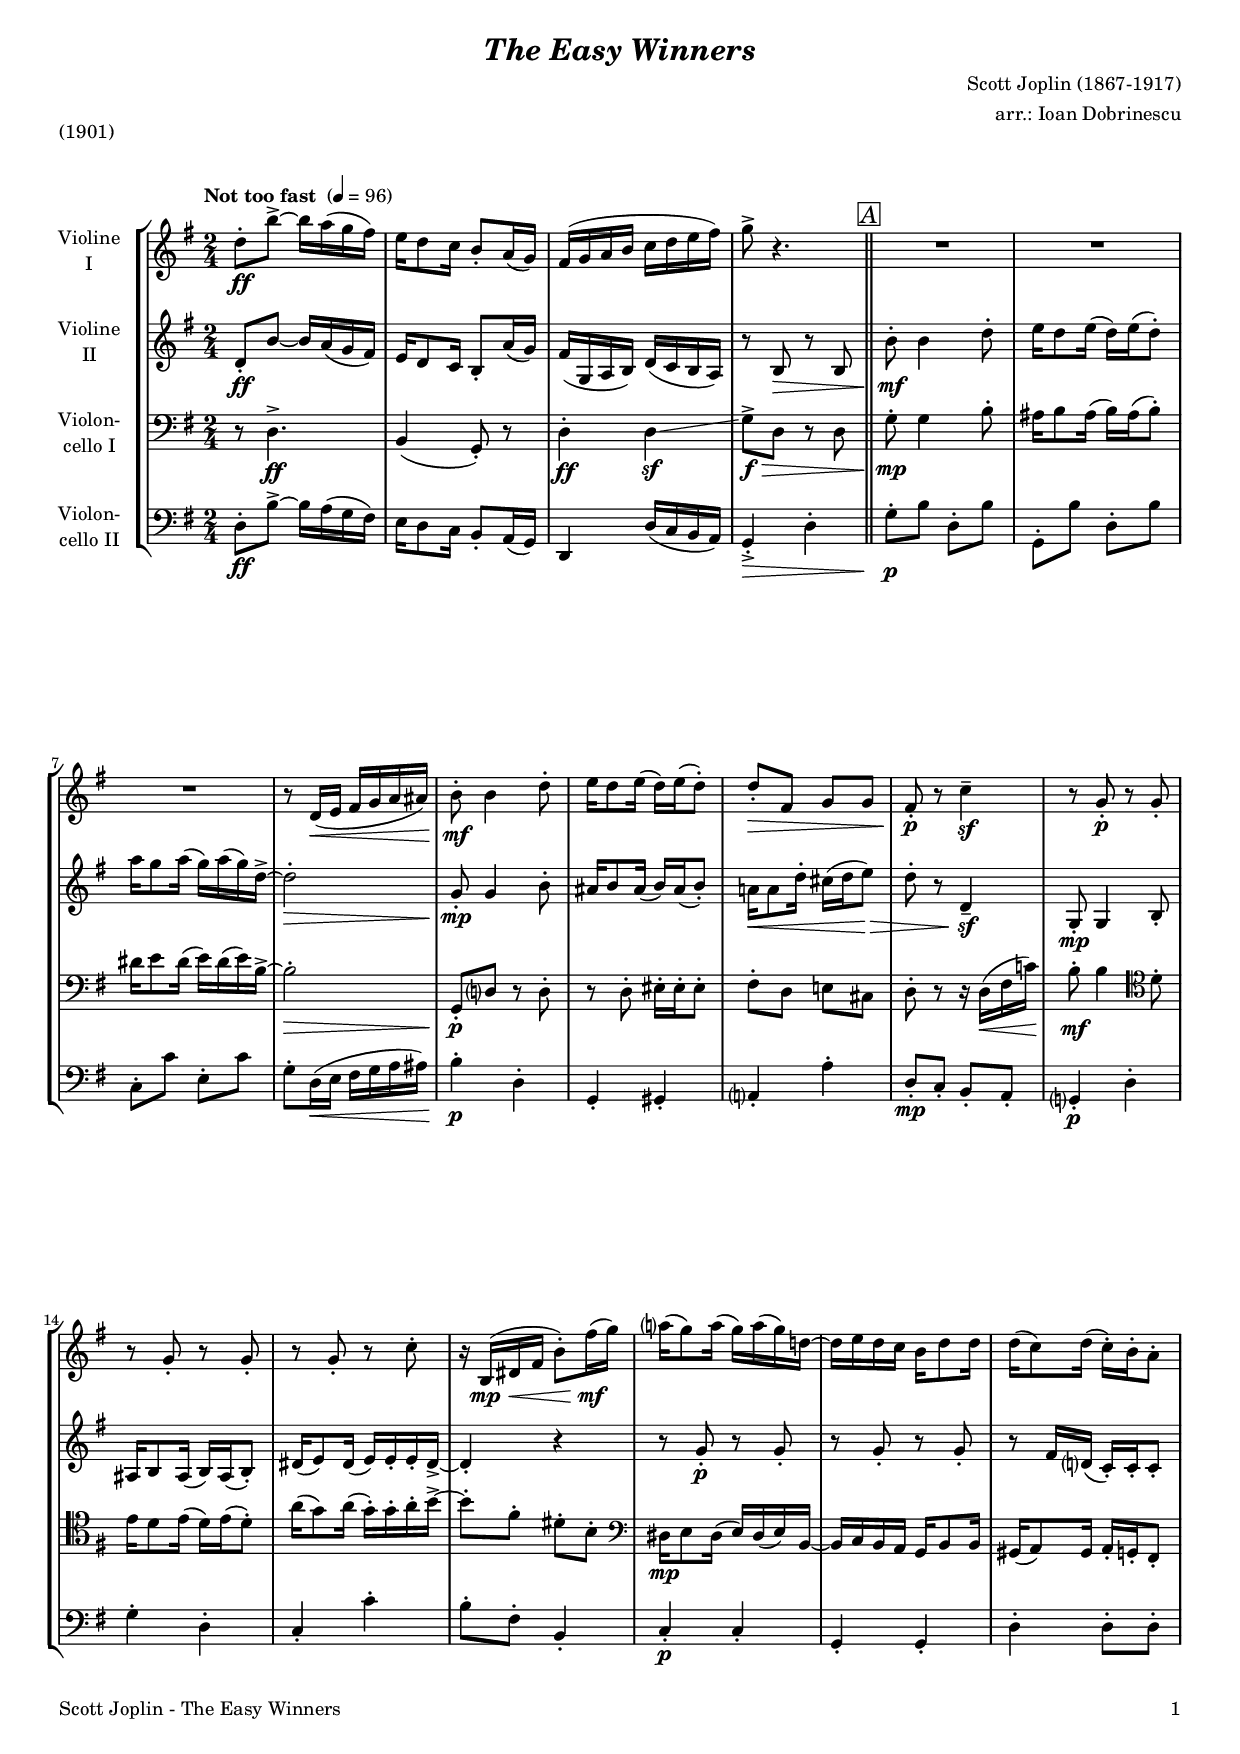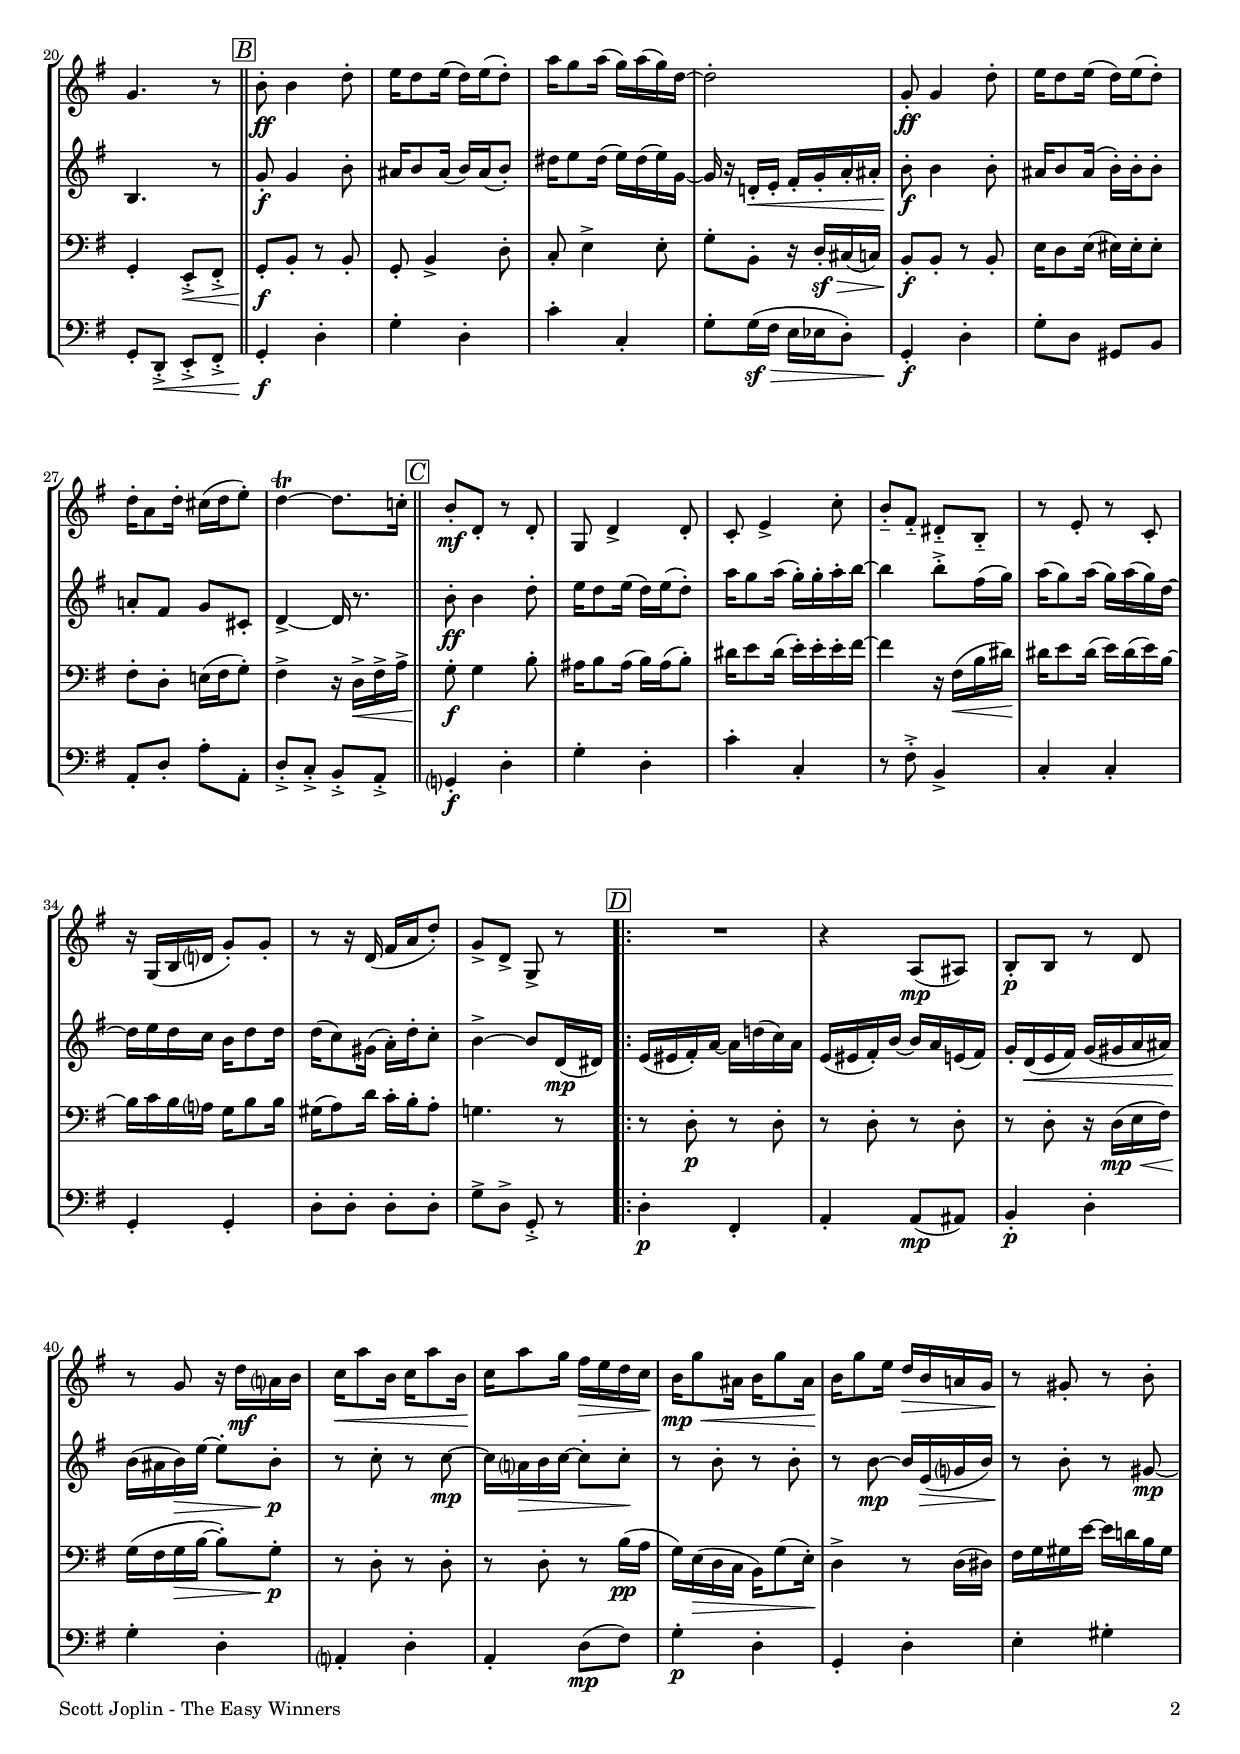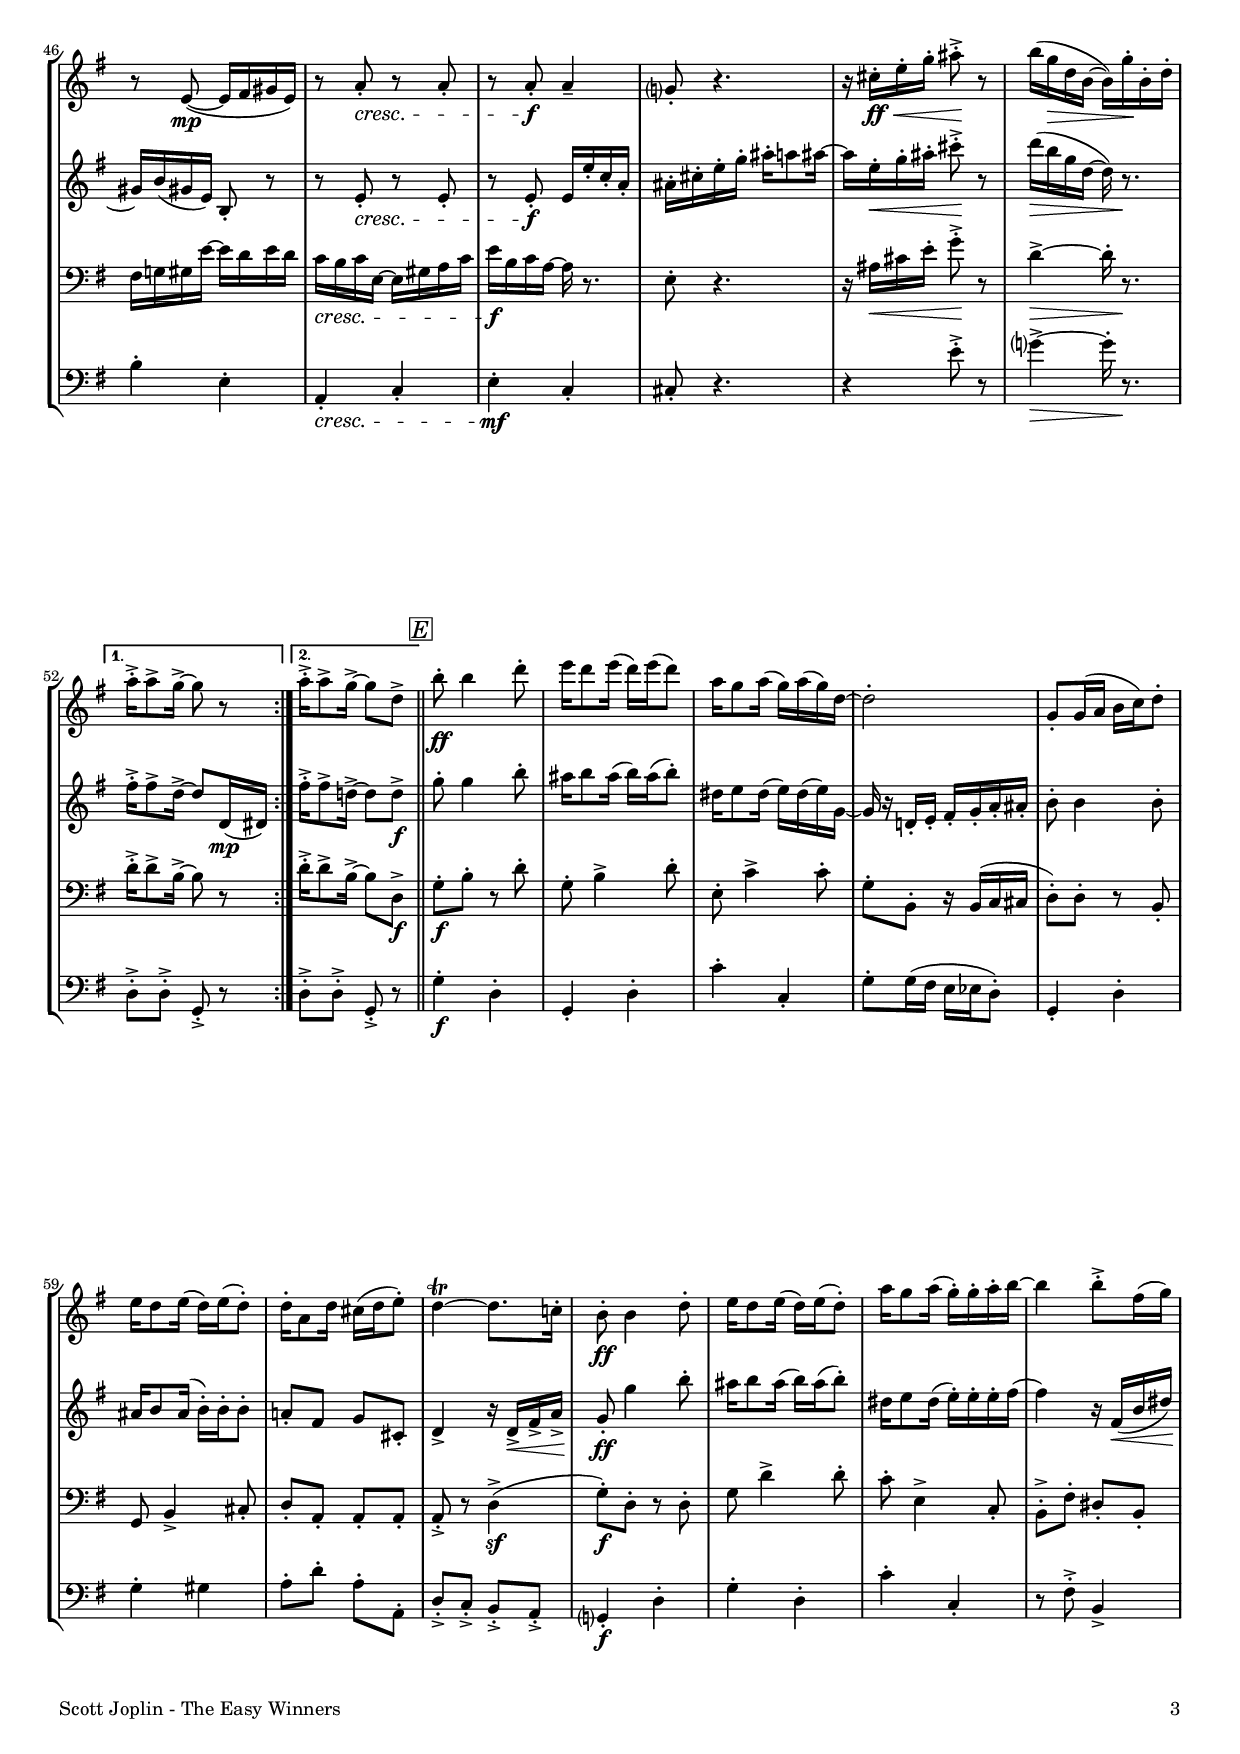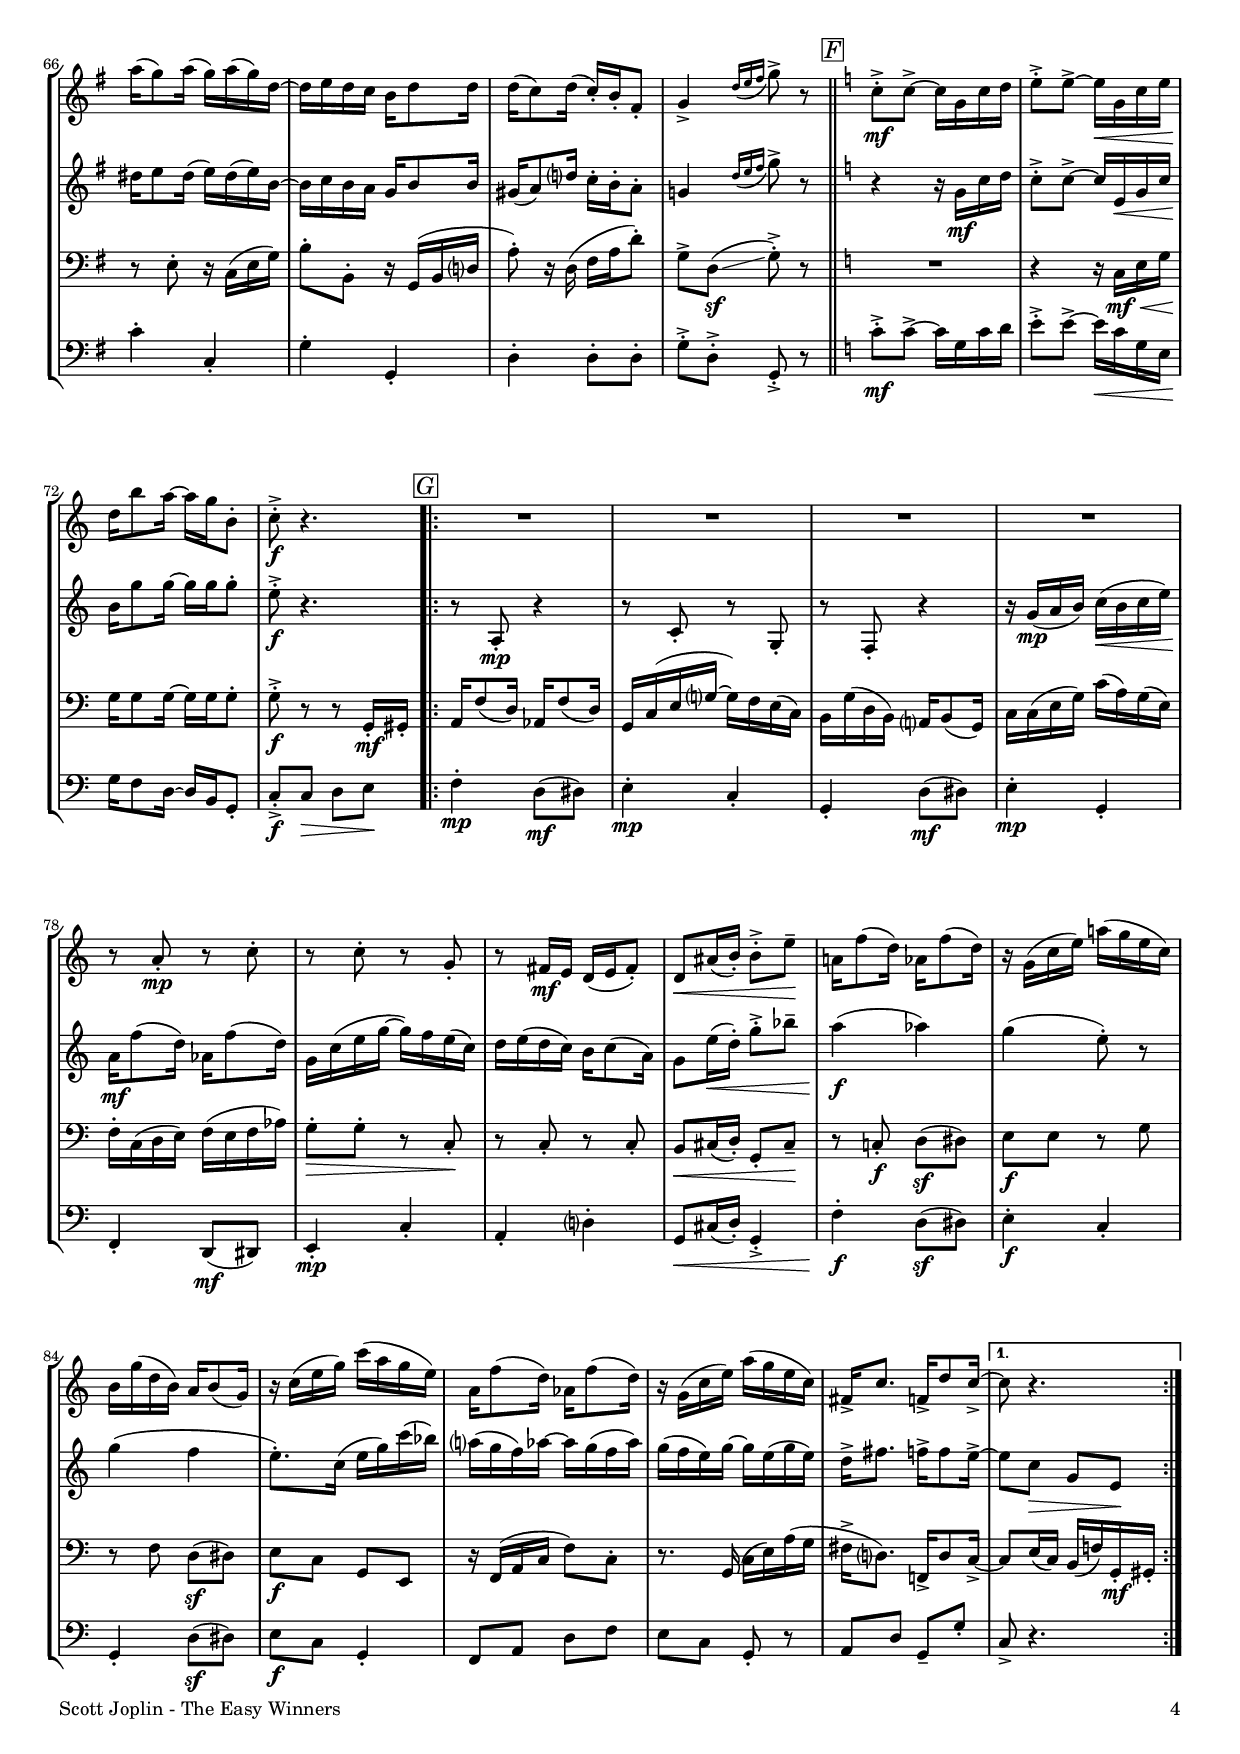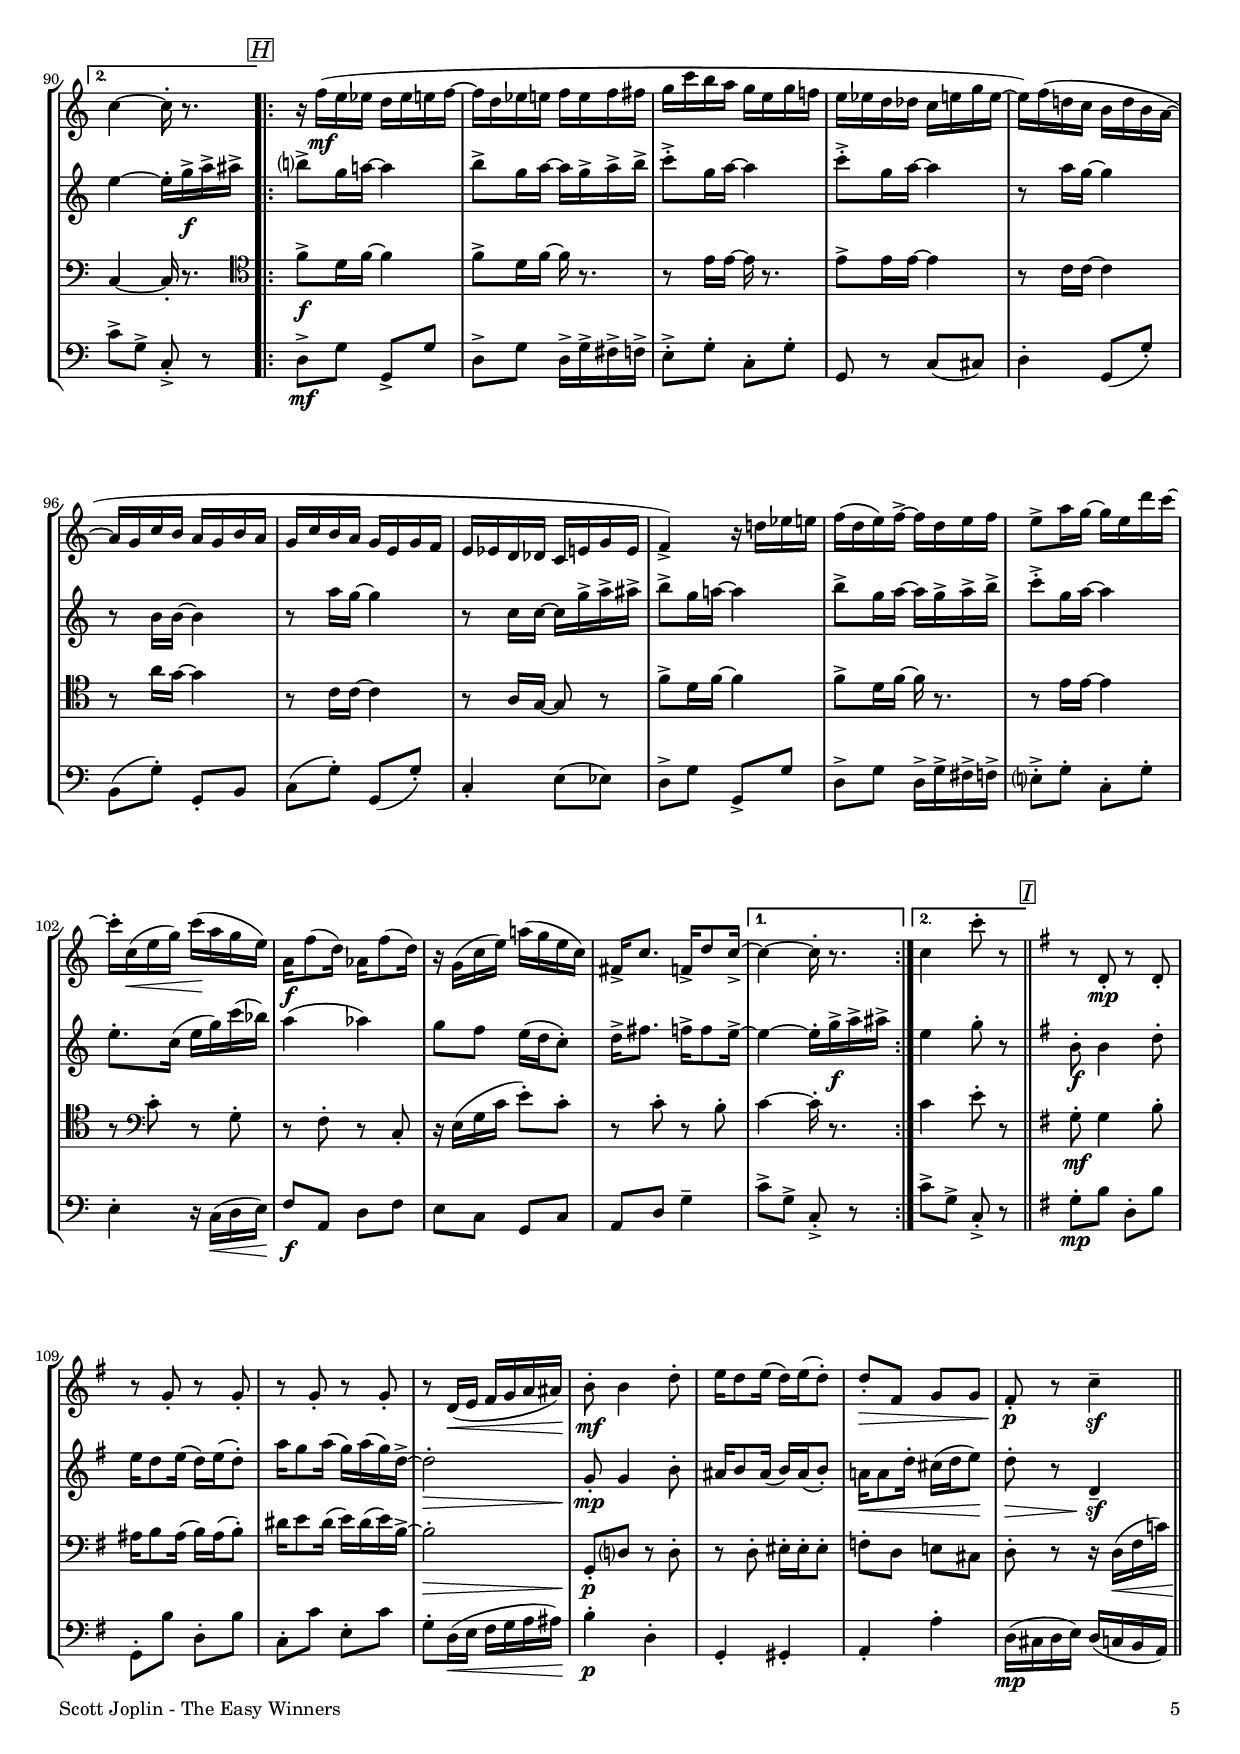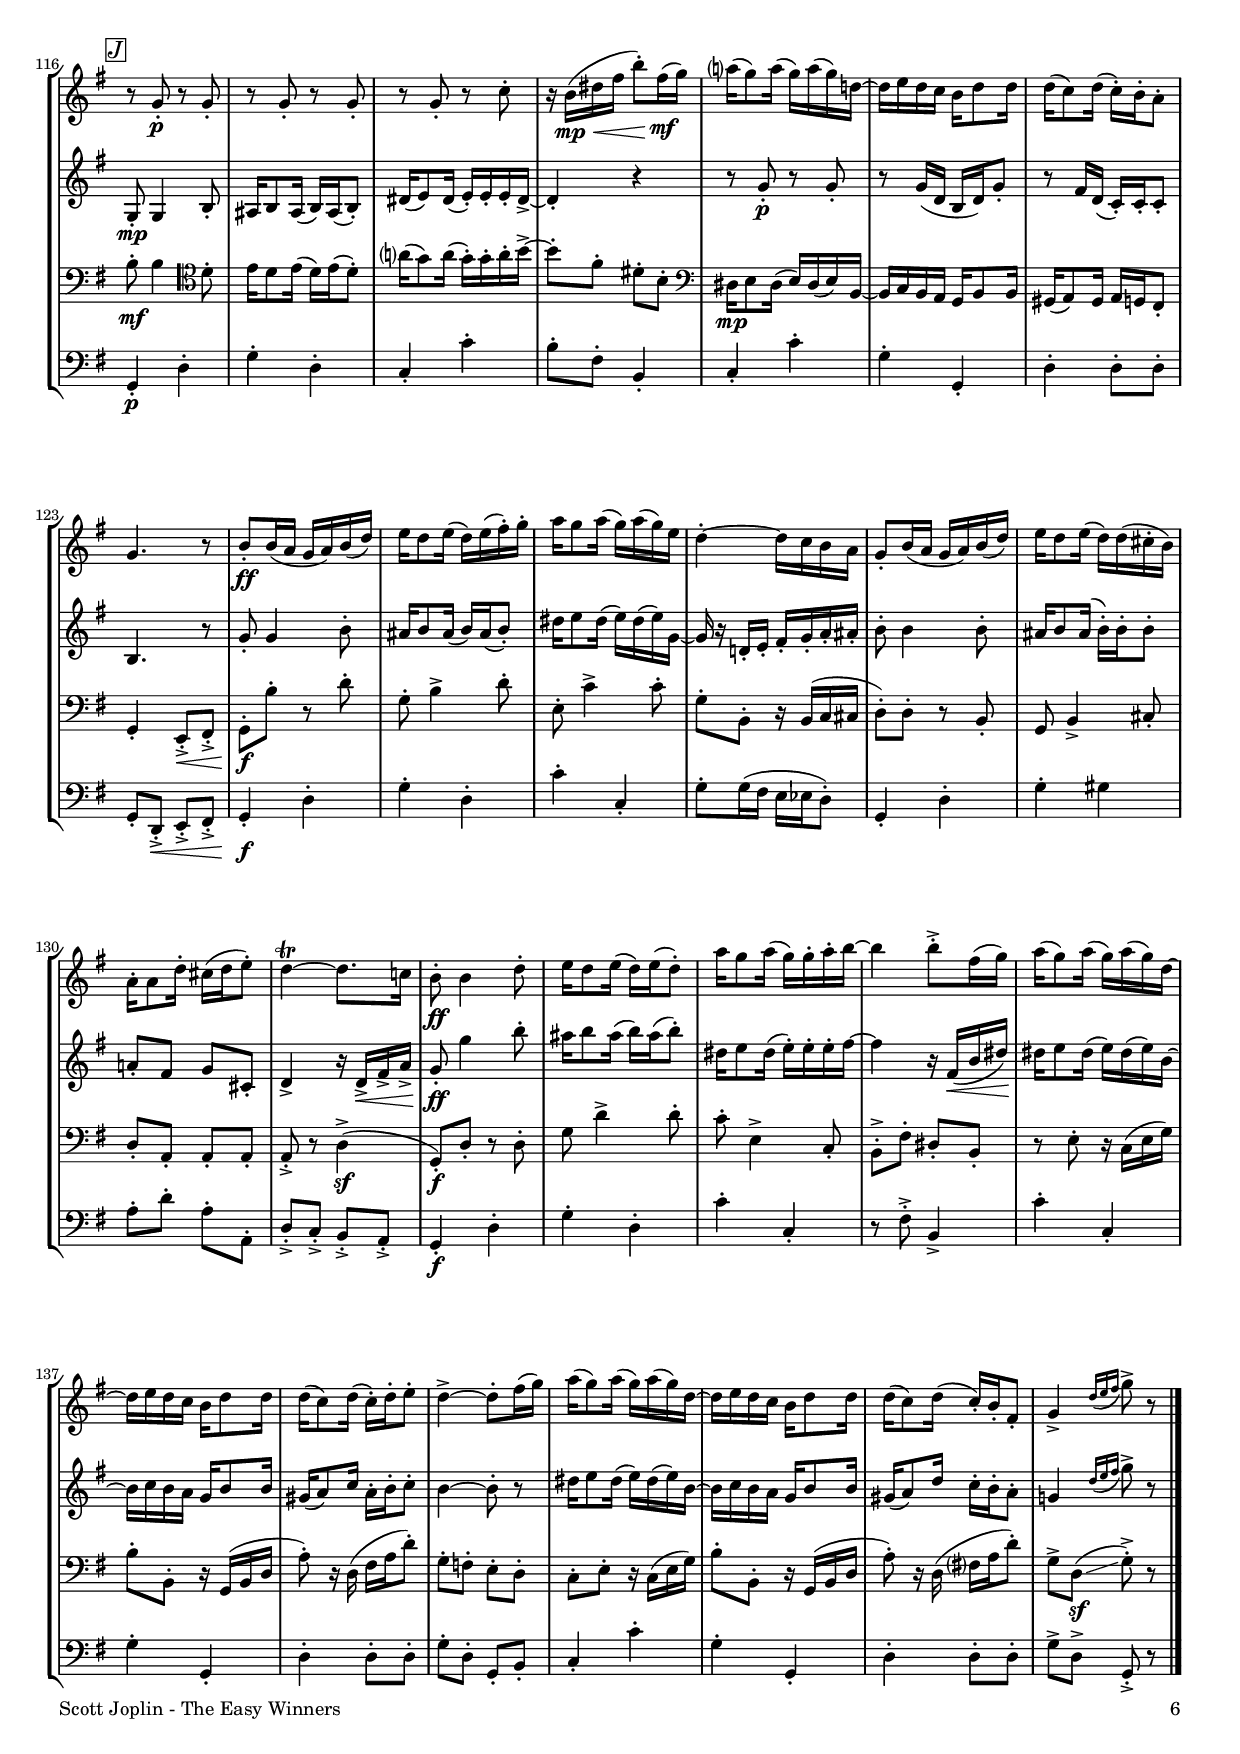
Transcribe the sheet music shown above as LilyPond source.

\version "2.20.2"
\include "deutsch.ly"

#(set-global-staff-size 16.5)

\header {
  title     = \markup \bold \italic "The Easy Winners"
  composer  = "Scott Joplin (1867-1917)"
  arranger  = "arr.: Ioan Dobrinescu"
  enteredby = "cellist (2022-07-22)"
  piece     = "(1901)"
}

voiceconsts = {
  \key g \major
  \time 2/4
  \clef "treble"
  \numericTimeSignature
  \compressEmptyMeasures
  % Set default beaming for all staves
  \set Timing.beamExceptions = #'()
%  \set Timing.baseMoment     = #(ly:make-moment 1 4)
%  \set Timing.beatStructure  = #'(1 1)
  \tempo "Not too fast " 4=96
}

micl = "clarinet"
mifl = "flute"
miob = "oboe"
mifh = "french horn"
misx = "tenor sax"
mist = "string ensemble 1"
mivl = "violin"
miba = "cello"
mipz = "pizzicato strings"

boxa = { \bar "||" \mark \markup \box \italic "A" }
boxb = { \bar "||" \mark \markup \box \italic "B" }
boxc = { \bar "||" \mark \markup \box \italic "C" }
boxd = {           \mark \markup \box \italic "D" }
boxe = { \bar "||" \mark \markup \box \italic "E" }
boxf = { \bar "||" \mark \markup \box \italic "F" \key c \major }
boxg = {           \mark \markup \box \italic "G" }
boxh = {           \mark \markup \box \italic "H" }
boxi = { \bar "||" \mark \markup \box \italic "I" \key g \major }
boxj = { \bar "||" \mark \markup \box \italic "J" }

va = \relative c'' {
  \voiceconsts

  d8-.\ff h'~-> h16 a( g fis)
  e d8 c16 h8-. a16( g)
  fis( g a h c d e fis)
  g8-> r4. \boxa

  R2*3
  r8 d,16(\< e fis g a ais)
  h8-.\!\mf h4 d8-.
  e16 d8 e16( d) e( d8)-.
  d-.\> fis, g g
  fis-.\!\p r c'4--\sf
  r8 g-.\p r g-.

  r g-. r g-.
  r g-. r c-.
  r16 h,(\mp\< dis fis h8)-. fis'16(\!\mf g)
  a?( g8) a16( g) a( g) d!~
  d e d c h d8 d16
  d( c8) d16( c)-. h-. a8-.
  g4. r8 \boxb

  h-.\ff h4 d8-.
  e16 d8 e16( d) e( d8)-.
  a'16 g8 a16( g) a( g) d~
  d2-.
  g,8-.\ff g4 d'8-.
  e16 d8 e16( d) e( d8)-.
  d16-. a8 d16-. cis( d e8)-.
  d4~\trill d8. c!16-. \boxc

  h8-.\mf d,-. r d-.
  g, d'4-> d8-.
  c-. e4-> c'8-.
  h---. fis---. dis---. h---.
  r e-. r c-.
  r16 g( h d? g8)-. g-.
  r8 r16 d( fis a d8)-.
  g,-> d-> g,-> r \boxd

  \repeat volta 2 {
    R2
    r4 a8(\mp ais)
    h-.\p h r d
    r g r16 d'\mf a? h
    c\< a'8 h,16 c a'8 h,16
    c\! a'8 g16 fis\> e d c\!
    h\mp\< g'8 ais,16 h g'8 ais,16
    h\! g'8 e16 d\> h a! g

    r8\! gis-. r h-.
    r e,(~\mp e16 fis gis e)
    r8 a-.\cresc r a-.
    r a-.\f a4--
    g?8-. r4.
    r16 cis-.\ff\< e-. g-. ais8-.->\! r
    h16( g\> d h~ h) g'-.\! h,-. d-.
  }
  \alternative {
    { a'-.-> a8-> g16~-> g8 r }
    { a16-.-> a8-> g16~-> g8 d-> }
  } \boxe
  h'-.\ff h4 d8-.
  e16 d8 e16( d) e( d8)
  a16 g8 a16( g) a( g) d~
  d2-.
  g,8-. g16( a h c) d8-.

  e16 d8 e16( d) e( d8)-.
  d16-. a8 d16 cis( d e8)-.
  d4~\trill d8. c!16-.
  h8-.\ff h4 d8-.
  e16 d8 e16( d) e( d8)-.
  a'16 g8 a16( g)-. g-. a-. h~

  h4 h8-.-> fis16( g)
  a( g8) a16( g) a( g) d~
  d e d c h d8 d16
  d( c8) d16( c)-. h-. fis8-.
  g4-> \appoggiatura { d'16[ e fis] } g8-> r \boxf

  c,8-.->\mf c~-> c16 g c d
  e8-.-> e~-> e16\< g, c e
  d\! h'8 a16~ a g h,8-.
  c-.->\f r4. \boxg

  \repeat volta 2 {
    R2*4
    r8 a-.\mp r c-.
    r c-. r g-.
    r fis16\mf e d( e fis8)-.
    d\< ais'16( h)-. h8-.-> e--\!
    a,!16 f'8( d16) as f'8( d16)
    r g,( c e) a!( g e c)

    h g'( d h) a h8( g16)
    r c( e g) c( a g e)
    a, f'8( d16) as f'8( d16)
    r g,( c e) a( g e c)
    fis,-> c'8. f,16-> d'8 c16~->
  }
  \alternative {
    { c8 r4. }
    { c4~ c16-. r8. }
  } \boxh

  \repeat volta 2 {
    r16 f(\mf e es d es e f~
    f d es e f e f fis
    g c h a g e g f!
    e es d des c e g e~

    e) f( d! c h d h a~
    a g c h a g h a
    g c h a g e g f
    e es d des c e g e
    f4)-> r16 d'! es e

    f( d e) f~-> f d e f
    e8-> a16 g~ g e d' c~
    c-. c,(\< e g) c(\! a g e)
    a,\f f'8( d16) as f'8( d16)
    r g,( c e) a!( g e c)
    fis,-> c'8. f,16-> d'8 c16~->

  }
  \alternative {
    { c4~ c16-. r8. }
    { c4 c'8-. r }
  } \boxi

  r8 d,,-.\mp r d-.
  r g-. r g-.
  r g-. r g-.
  r d16(\< e fis g a ais)
  h8-.\!\mf h4 d8-.

  e16 d8 e16( d) e( d8)-.
  d-.\> fis, g g
  fis-.\!\p r c'4--\sf \boxj
  r8 g-.\p r g-.
  r g-. r g-.
  r g-. r c-.
  r16 h(\mp\< dis fis h8)-.\! fis16(\mf g)

  a?( g8) a16( g) a( g) d!~
  d e d c h d8 d16
  d( c8) d16( c)-. h-. a8-.
  g4. r8
  h-.\ff h16( a g a) h( d)
  e d8 e16( d) e( fis)-. g-.

  a g8 a16( g) a( g) e
  d4~-. d16 c h a
  g8-. h16( a g a) h( d)
  e d8 e16( d) d( cis-. h)
  a-. a8 d16-. cis( d e8)-.
  d4~\trill d8. c!16
  h8-.\ff h4 d8-.

  e16 d8 e16( d) e( d8)-.
  a'16 g8 a16( g) g-. a-. h~
  h4 h8-.-> fis16( g)
  a( g8) a16( g) a( g) d~
  d e d c h d8 d16

  d( c8) d16( c)-. d-. e8-.
  d4~-> d8-. fis16( g)
  a( g8) a16( g) a( g) d~
  d e d c h d8 d16
  d( c8) d16( c)-. h-. fis8-.
  g4-> \appoggiatura { d'16[ e fis] } g8-> r \bar "|."
}

vb = \relative c' {
  \voiceconsts

  d8-.\ff h'~ h16 a( g fis)
  e d8 c16 h8-. a'16( g)
  fis( g, a h) d( c h a)
  r8 h\> r h \boxa

  h'-.\!\mf h4 d8-.
  e16 d8 e16( d) e( d8)-.
  a'16 g8 a16( g) a( g) d~->
  d2-.\>
  g,8-.\!\mp g4 h8-.
  ais16 h8 ais16( h) ais( h8)-.
  a!16\< a8 d16-. cis( d e8)\!\>
  d-. r d,4--\!\sf

  g,8-.\mp g4 h8-.
  ais16 h8 ais16( h) ais( h8)-.
  dis16( e8) dis16( e) e-. e-. dis~->
  dis4-. r
  r8 g-.\p r g-.
  r g-. r g-.
  r fis16 d?( c)-. c-. c8-.

  h4. r8 \boxb
  g'8-.\f g4 h8-.
  ais16 h8 ais16( h) ais( h8)-.
  dis16 e8 dis16( e) dis( e) g,~
  g r d!-.\< e-. fis-. g-. a-. ais-.
  h8-.\!\f h4 h8-.
  ais16 h8 ais16( h)-. h-. h8-.

  a!-. fis g cis,-.
  d4~-> d16 r8. \boxc
  h'8-.\ff h4 d8-.
  e16 d8 e16( d) e( d8)-.
  a'16 g8 a16( g)-. g-. a-. h~
  h4 h8-.-> fis16( g)
  a( g8) a16( g) a( g) d~

  d e d c h d8 d16
  d( c8) gis16( a)-. d-. c8-.
  h4~-> h8 d,16(\mp dis) \boxd
  
  \repeat volta 2 {
    e( eis fis)-. a~ a d!( c) a
    e( eis fis)-. h~ h a e( fis)
    g-. d(\< e fis) g( gis a ais)

    h(\! ais h)\> e~ e8-. h-.\!\p
    r c-. r c~\mp
    c16 a?\> h c~ c8-. c-.\!
    r h-. r h-.
    r h~\mp h16 e,(\> g? h)
    r8\! h-. r gis~\mp
    gis16 h( gis e) h8-. r

    r e-.\cresc r e-.
    r e-.\f e16 e'-. c-. a-.
    ais-. cis-. e-. g-. ais-. a8 ais16~
    ais e-.\< g-. ais-. cis8-.->\! r
    d16(\> h g d~ d) r8.\!
  }
  \alternative {
    { fis16-.-> fis8-> d16~-> d8 d,16(\mp dis) }
    { fis'-.-> fis8-> d!16~-> d8 d->\f }
  } \boxe
  g-. g4 h8-.
  ais16 h8 ais16( h) ais( h8)-.
  dis,16 e8 dis16( e) dis( e) g,~
  g r d!-. e-. fis-. g-. a-. ais-.
  h8-. h4 h8-.

  ais16 h8 ais16( h)-. h-. h8-.
  a!-. fis g cis,-.
  d4-> r16 d->\< fis-> a->
  g8-.\!\ff g'4 h8-.
  ais16 h8 ais16( h) ais( h8)-.
  dis,16 e8 dis16( e)-. e-. e-. fis(

  fis4) r16 fis,(\< h dis)
  dis\! e8 dis16( e) dis( e) h~
  h c h a g h8 h16
  gis( a8) d?16 c-. h-. a8-.
  g!4 \appoggiatura { d'16[ e fis] } g8-> r \boxf

  r4 r16 g,16\mf c d
  c8-.-> c~-> c16 e,\< g c
  h\! g'8 g16~ g g g8-.
  e-.->\f r4. \boxg

  \repeat volta 2 {
    r8 a,,-.\mp r4
    r8 c-. r g-.
    r f-. r4
    r16 g'(\mp a h) c(\< h c e)
    a,\!\mf f'8( d16) as f'8( d16)
    g, c( e g~ g) f e( c)
    d e( d c) h c8( a16)

    g8 e'16(\< d)-. g8-.-> b--
    a4(\!\f as)
    g( e8)-. r
    g4( f
    e8.)-. c16( e g) c( b)
    a?( g f) as~ as g(f as)
    g( f e) g~ g e( g e)

    d-> fis8. f16-> f8 e16~->
  }
  \alternative {
    { e8 c\> g e\! }
    { e'4~ e16-. g->\f a-> ais-> }
  } \boxh

  \repeat volta 2 {
    h?8-> g16 a!~ a4
    h8-> g16 a~ a g-> a-> h->
    c8-.-> g16 a~ a4
    c8-.-> g16 a~ a4

    r8 a16 g~ g4
    r8 h,16 h~ h4
    r8 a'16 g~ g4
    r8 c,16 c~ c g'-> a-> ais->
    h8-> g16 a!~ a4
    h8-> g16 a~ a g-> a-> h->

    c8-.-> g16 a~ a4
    e8.-. c16( e g) c( b)
    a4( as)
    g8 f e16( d c8)-.
    d16-> fis8. f16-> f8 e16~->
  }
  \alternative {
    { e4~ e16-. g->\f a-> ais-> }
    { e4 g8-. r }
  } \boxi

  h,-.\f h4 d8-.
  e16 d8 e16( d) e( d8)-.
  a'16 g8 a16( g) a( g) d~->
  d2-.\>
  g,8-.\!\mp g4 h8-.
  ais16 h8 ais16( h) ais( h8)-.
  a!16\< a8 d16-. cis( d e8)\!
  d-.\> r d,4--\!\sf \boxj

  g,8-.\mp g4 h8-.
  ais16 h8 ais16( h) ais( h8)-.
  dis16( e8) dis16( e)-. e-. e-. dis~->
  dis4-. r
  r8 g-.\p r g-.
  r g16( d h d) g8-.
  r fis16 d( c)-. c-. c8-.

  h4. r8
  g'-. g4 h8-.
  ais16 h8 ais16( h) ais( h8)-.
  dis16 e8 dis16( e) dis( e) g,~
  g r d!-. e-. fis-. g-. a-. ais-.
  h8-. h4 h8-.
  ais16 h8 ais16( h)-. h-. h8-.

  a!-. fis g cis,-.
  d4-> r16 d->\< fis-> a->
  g8-.\!\ff g'4 h8-.
  ais16 h8 ais16( h) ais( h8)-.
  dis,16 e8 dis16( e)-. e-. e-. fis~
  fis4 r16 fis,(\< h dis)
  dis\! e8 dis16( e) dis( e) h~

  h c h a g h8 h16
  gis( a8) c16 a-. h-. c8-.
  h4~ h8-. r
  dis16 e8 dis16( e) dis( e) h~

  h c h a g h8 h16
  gis( a8) d16 c-. h-. a8-.
  g!4 \appoggiatura { d'16[ e fis] } g8-> r \bar "|."
}

vc = \relative c {
  \voiceconsts
  \clef "bass"

  r8 d4.->\ff
  h4( g8)-. r
  d'4-.\ff d\sf\glissando
  g8->\f\> d r d \boxa
  g-.\!\mp g4 h8-.
  ais16 h8 ais16( h) ais( h8)-.
  dis16 e8 dis16( e) dis( e) h~->
  h2-.\>

  g,8-.\!\p d'? r d-.
  r d-. eis16-. eis-. eis8-.
  fis-. d e! cis
  d-. r r16 d(\< fis c'!)
  h8-.\!\mf h4 \clef "tenor" d8-.
  e16 d8 e16( d) e( d8)-.

  a'16( g8) a16( g)-. g-. a-. h~->
  h8-. fis-. dis-. h-. \clef "bass"
  dis,16\mp e8 dis16( e) dis( e) h~
  h c h a g h8 h16
  gis( a8) gis16 a-. g-. fis8-.
  g4-. e8-.->\< fis-.-> \boxb

  g-.\!\f h-. r h-.
  g-. h4-> d8-.
  c-. e4-> e8-.
  g-. h,-. r16 d-.\sf\> cis( c)
  h8-.\!\f h-. r h-.
  e16 d8 e16( eis) eis-. eis8-.
  fis-. d-. e!16( fis g8)-.

  fis4-> r16 d->\< fis-> a-> \boxc
  g8-.\!\f g4 h8-.
  ais16 h8 ais16( h) ais( h8)-.
  dis16 e8 dis16( e)-. e-. e-. fis~
  fis4 r16 fis,(\< h dis)
  dis\! e8 dis16( e) dis( e) h~
  h c h a? g h8 h16

  gis( a8) d16 c-. h-. a8-.
  g!4. r8 \boxd

  \repeat volta 2 {
    r d-.\p r d-.
    r d-. r d-.
    r d-. r16 d(\mp\< e fis)
    g(\! fis g\> h~ h8)-. g-.\!\p
    r d-. r d-.

    r d-. r h'16(\pp a
    g) e(\> d c h) g'8( e16)-.
    d4->\! r8 d16( dis)
    fis g gis e'~ e d! h gis
    fis g! gis e'~ e d e d
    c\cresc h c e,~ e gis a c

    e\f h c a~ a r8.
    e8-. r4.
    r16 ais\< cis e-. g8-.->\! r
    d4~->\> d16-. r8.\!
  }
  \alternative {
    { d16-.-> d8-> h16~-> h8 r }
    { d16-.-> d8-> h16~-> h8 d,->\f }
  } \boxe
  
  g-.\f h-. r d-.
  g,-. h4-> d8-.
  e,-. c'4-> c8-.
  g-. h,-. r16 h( c cis
  d8)-. d-. r h-.
  g h4-> cis8-.
  d-. a-. a-. a-.
  a-.-> r d4(->\sf

  g8)-.\f d-. r d-.
  g d'4-> d8-.
  c-. e,4-> c8-.
  h-.-> fis'-. dis-. h-.
  r e-. r16 c( e g)
  h8-. h,-. r16 g( h d?

  a'8)-. r16 d,( fis a d8)-.
  g,-> d(\sf\glissando g8)-.-> r \boxf
  R2
  r4 r16 c,\mf\< e g
  g\! g8 g16~ g g g8-.
  g-.->\f r r g,16-.\mf gis-. \boxg

  \repeat volta 2 {
    a f'8( d16) as f'8( d16)
    g, c( e g?~ g) f e( c)
    h g'( d h) a? h8( g16)
    c c( e g) c( a) g( e)
    f-. c( d e) f( e f as)

    g8-.\> g-. r c,-.\!
    r c-. r c-.
    h\< cis16( d)-. g,8-. cis--\!
    r c!-.\f d(\sf dis)
    e\f e r g
    r f d(\sf dis)
    e\f c g e

    r16 f( a c f8) c-.
    r8. g16( c e) a( g
    fis-> d?8.) f,!16-> d'8 c16~->
  }
  \alternative {
    { c8 e16( c) h( f'!) g,-.\mf gis-. }
    { c4~ c16-. r8. }
  } \boxh

  \repeat volta 2 { \clef "tenor"
    f'8->\f d16 f~ f4
    f8-> d16 f~ f r8.
    r8 e16 e~ e r8.
    e8-> e16 e~ e4
    r8 c16 c~ c4
    r8 a'16 g~ g4
    r8 c,16 c~ c4

    r8 a16 g~ g8 r
    f'-> d16 f~ f4
    f8-> d16 f~ f r8.
    r8 e16 e~ e4
    r8 \clef "bass" c-. r g-.
    r f-. r c-.
    r16 e( g c e8)-. c-.

    r c-. r h-.
  }
  \alternative {
    { c4~ c16-. r8. }
    { c4 e8-. r }
  } \boxi

  g,-.\mf g4 h8-.
  ais16 h8 ais16( h) ais( h8)-.
  dis16 e8 dis16( e) dis( e) h~->
  h2-.\>
  g,8-.\!\p d'? r d-.

  r d-. eis16-. eis-. eis8-.
  f-. d e! cis
  d-. r r16 d(\< fis c'!) \boxj
  h8-.\!\mf h4 \clef "tenor" d8-.
  e16 d8 e16( d) e( d8)-.
  a'?16( g8) a16( g)-. g-. a-. h~->
  h8-. fis-. dis-. h-. \clef "bass"

  dis,16\mp e8 dis16( e) dis( e) h~
  h c h a g h8 h16
  gis( a8) gis16 a g fis8-.
  g4-. e8-.->\< fis-.->
  g-.\!\f h'-. r d-.
  g,-. h4-> d8-.
  e,-. c'4-> c8-.

  g-. h,-. r16 h( c cis
  d8)-. d-. r h-.
  g h4-> cis8-.
  d-. a-. a-. a-.
  a-.-> r d4(->\sf
  g,8)-.\f d'-. r d-.
  g d'4-> d8-.
  c-. e,4-> c8-.

  h-.-> fis'-. dis-. h-.
  r e-. r16 c( e g)
  h8-. h,-. r16 g( h d
  a'8)-. r16 d,( fis a d8)-.
  g,-. f-. e-. d-.

  c-. e-. r16 c( e g)
  h8-. h,-. r16 g( h d
  a'8)-. r16 d,( fis? a d8)-.
  g,-> d(\sf\glissando g)-.-> r \bar "|."
}

vd = \relative c {
  \voiceconsts
  \clef "bass"

  d8-.\ff h'~-> h16 a( g fis)
  e d8 c16 h8-. a16( g)
  d4 d'16( c h a)
  g4-.->\> d'-. \boxa

  g8-.\!\p h d,-. h'
  g,-. h' d,-. h'
  c,-. c' e,-. c'
  g-. d16(\< e fis g a ais)
  h4-.\!\p d,-.
  g,-. gis-.
  a?-. a'-.

  d,8-.\mp c-. h-. a-.
  g?4-.\p d'-.
  g-. d-.
  c-. c'-.
  h8-. fis-. h,4-.
  c-.\p c-.
  g-. g-.
  d'-. d8-. d-.
  g,-. d-.->\< e-.-> fis-.-> \boxb

  g4-.\!\f d'-.
  g-. d-.
  c'-. c,-.
  g'8-. g16(\sf\> fis e es d8)-.
  g,4-.\!\f d'-.
  g8-. d gis, h
  a-. d-. a'-. a,-.
  d-.-> c-.-> h-.-> a-.-> \boxc

  g?4-.\f d'-.
  g-. d-.
  c'-. c,-.
  r8 fis-.-> h,4->
  c-. c-.
  g-. g-.
  d'8-. d-. d-. d-.
  g-> d-> g,-.-> r \boxd  

  \repeat volta 2 {
    d'4-.\p fis,-.
    a-. a8(\mp ais)
    h4-.\p d-.
    g-. d-.
    a?-. d-.
    a-. d8(\mp fis)
    g4-.\p d-.
    g,-. d'-.
    e-. gis-.

    h-. e,-.
    a,-.\cresc c-.
    e-.\mf c-.
    cis8-. r4.
    r4 e'8-.-> r
    g?4~->\> g16-. r8.\!
  }
  \alternative {
    { d,8-.-> d-.-> g,-.-> r }
    { d'-.-> d-.-> g,-.-> r }
  } \boxe

  g'4-.\f d-.
  g,-. d'-.
  c'-. c,-.
  g'8-. g16( fis e es d8)-.
  g,4-. d'-.
  g-. gis
  a8-. d-. a-. a,-.
  d-.-> c-.-> h-.-> a-.->

  g?4-.\f d'-.
  g-. d-.
  c'-. c,-.
  r8 fis-.-> h,4->
  c'-. c,-.
  g'-. g,-.
  d'-. d8-. d-.
  g-.-> d-.-> g,-.-> r \boxf

  c'-.->\mf c~-> c16 g c d
  e8-.-> e~-> e16\< c g e
  g\! f8 d16~ d h g8-.
  c-.->\f c\> d e\! \boxg

  \repeat volta 2 {
    f4-.\mp d8(\mf dis)
    e4-.\mp c-.
    g-. d'8(\mf dis)
    e4-.\mp g,-.
    f-. d8(\mf dis)
    e4-.\mp c'-.
    a-. d?-.
    g,8\< cis16( d)-. g,4-.->
    f'-.\f d8(\sf dis)

    e4-.\f c-.
    g-. d'8(\sf dis)
    e\f c g4-.
    f8 a d f
    e c g-. r
    a d g,-- g'-.
  }
  \alternative {
    { c,-> r4. }
    { c'8-> g-> c,-.-> r }
  } \boxh

  \repeat volta 2 {
    d->\mf g g,-> g'
    d-> g d16-> g-> fis-> f->
    e8-.-> g-. c,-. g'-.
    g, r c( cis)
    d4-. g,8( g')-.
    h,( g')-. g,-. h
    c( g')-. g,( g')-.
    c,4-. e8( es)

    d-> g g,-> g'
    d-> g d16-> g-> fis-> f->
    e?8-.-> g-. c,-. g'-.
    e4-. r16 c(\< d e)

    f8\!\f a, d f
    e c g c
    a d g4--
  }
  \alternative {
    { c8-> g-> c,-.-> r }
    { c'-> g-> c,-.-> r }
  } \boxi

  g'-.\mp h d,-. h'
  g,-. h' d,-. h'
  c,-. c' e,-. c'
  g-. d16(\< e fis g a ais)
  h4-.\!\p d,-.
  g,-. gis-.
  a-. a'-.
  d,16(\mp cis d e) d( c h a) \boxj

  g4-.\p d'-.
  g-. d-.
  c-. c'-.
  h8-. fis-. h,4-.
  c-. c'-.
  g-. g,-.
  d'-. d8-. d-.
  g,-. d-.->\< e-.-> fis-.->
  g4-.\!\f d'-.
  g-. d-.
  c'-. c,-.

  g'8-. g16( fis e es d8)-.
  g,4-. d'-.
  g-. gis
  a8-. d-. a-. a,-.
  d-.-> c-.-> h-.-> a-.->
  g4-.\f d'-.
  g-. d-.
  c'-. c,-.

  r8 fis-.-> h,4->
  c'-. c,-.
  g'-. g,-.
  d'-. d8-. d-.
  g-. d-. g,-. h-.
  c4-. c'-.
  g-. g,-.
  d'-. d8-. d-.
  g-> d-> g,-.-> r \bar "|."
}


music = \new StaffGroup <<
      \new Staff {
	\set Staff.midiInstrument = \mivl
	\set Staff.instrumentName = \markup \center-column { "Violine" "I" }
	\transpose g g { \va }
      }

      \new Staff {
	\set Staff.midiInstrument = \mivl
	\set Staff.instrumentName = \markup \center-column { "Violine" "II" }
	\transpose g g { \vb }
      }

      \new Staff {
	\set Staff.midiInstrument = \miba
	\set Staff.instrumentName = \markup \center-column { "Violon-" "cello I" }
	\transpose g g { \vc }
      }

      \new Staff {
	\set Staff.midiInstrument = \miba
	\set Staff.instrumentName = \markup \center-column { "Violon-" "cello II" }
	\transpose g g { \vd }
      }
>>

\book {
   \paper {
    print-page-number = ##t
    print-first-page-number = ##t
    ragged-last-bottom = ##f
    oddHeaderMarkup = \markup \null
    evenHeaderMarkup = \markup \null
    oddFooterMarkup = \markup {
      \fill-line {
        \on-the-fly #print-page-number-check-first
        "Scott Joplin - The Easy Winners" \fromproperty #'page:page-number-string
      }
    }
    evenFooterMarkup = \oddFooterMarkup
  } \score {
    \music
    \layout {}
  }

  \score {
    \unfoldRepeats \music

    \midi {
      \context {
        \Score
      }
    }
  }
}